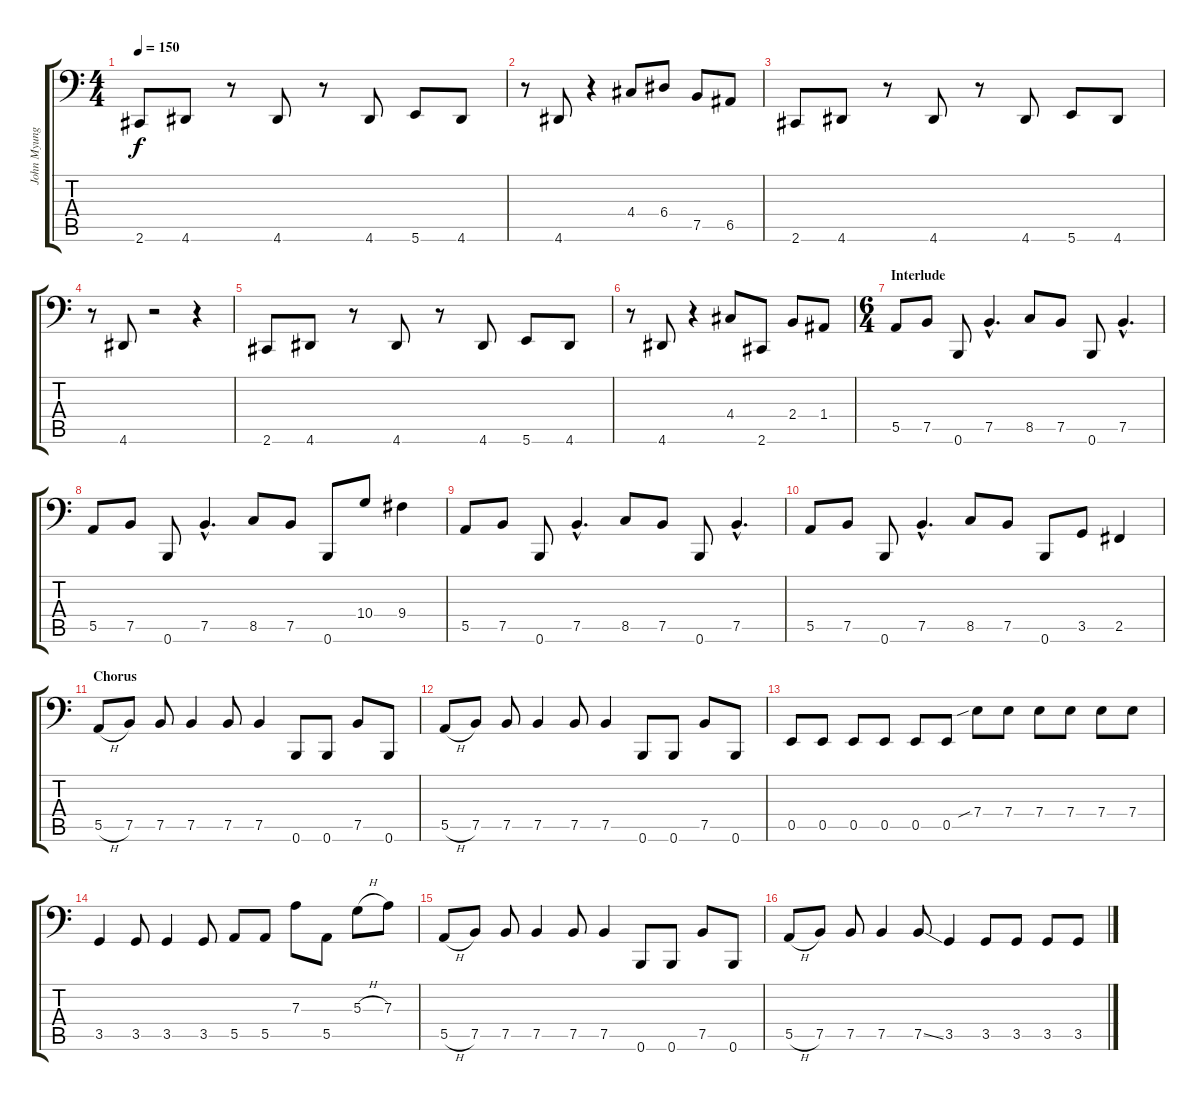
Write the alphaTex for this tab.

\track ("John Myung" "John Myung") {instrument electricbassfinger}
\staff {score tabs}
\tuning (C3 G2 D2 A1 E1 B0) {hide}
\ts (4 4)
\tempo 150
\clef f4
\ks c
2.6.8{dy f} 4.6.8 r.8 4.6.8 r.8 4.6.8 5.6.8 4.6.8 |
r.8 4.6.8 r.4 4.4.8 6.4.8 7.5.8 6.5.8 |
2.6.8 4.6.8 r.8 4.6.8 r.8 4.6.8 5.6.8 4.6.8 |
r.8 4.6.8 r.2 r.4 |
2.6.8 4.6.8 r.8 4.6.8 r.8 4.6.8 5.6.8 4.6.8 |
r.8 4.6.8 r.4 4.4.8 2.6.8 2.4.8 1.4.8 |
\ts (6 4)
\section ("" "Interlude")
5.5.8 7.5.8 0.6.8 7.5{hac}.4{d} 8.5.8 7.5.8 0.6.8 7.5{hac}.4{d} |
5.5.8 7.5.8 0.6.8 7.5{hac}.4{d} 8.5.8 7.5.8 0.6.8 10.4.8 9.4.4 |
5.5.8 7.5.8 0.6.8 7.5{hac}.4{d} 8.5.8 7.5.8 0.6.8 7.5{hac}.4{d} |
5.5.8 7.5.8 0.6.8 7.5{hac}.4{d} 8.5.8 7.5.8 0.6.8 3.5.8 2.5.4 |
\section ("" "Chorus")
5.5{h}.8 7.5.8 7.5.8 7.5.4 7.5.8 7.5.4 0.6.8 0.6.8 7.5.8 0.6.8 |
5.5{h}.8 7.5.8 7.5.8 7.5.4 7.5.8 7.5.4 0.6.8 0.6.8 7.5.8 0.6.8 |
0.5.8 0.5.8 0.5.8 0.5.8 0.5.8 0.5.8 7.4{sib}.8 7.4.8 7.4.8 7.4.8 7.4.8 7.4.8 |
3.5.4 3.5.8 3.5.4 3.5.8 5.5.8 5.5.8 7.3.8 5.5.8 5.3{h}.8 7.3.8 |
5.5{h}.8 7.5.8 7.5.8 7.5.4 7.5.8 7.5.4 0.6.8 0.6.8 7.5.8 0.6.8 |
5.5{h}.8 7.5.8 7.5.8 7.5.4 7.5{ss}.8 3.5.4 3.5.8 3.5.8 3.5.8 3.5.8
